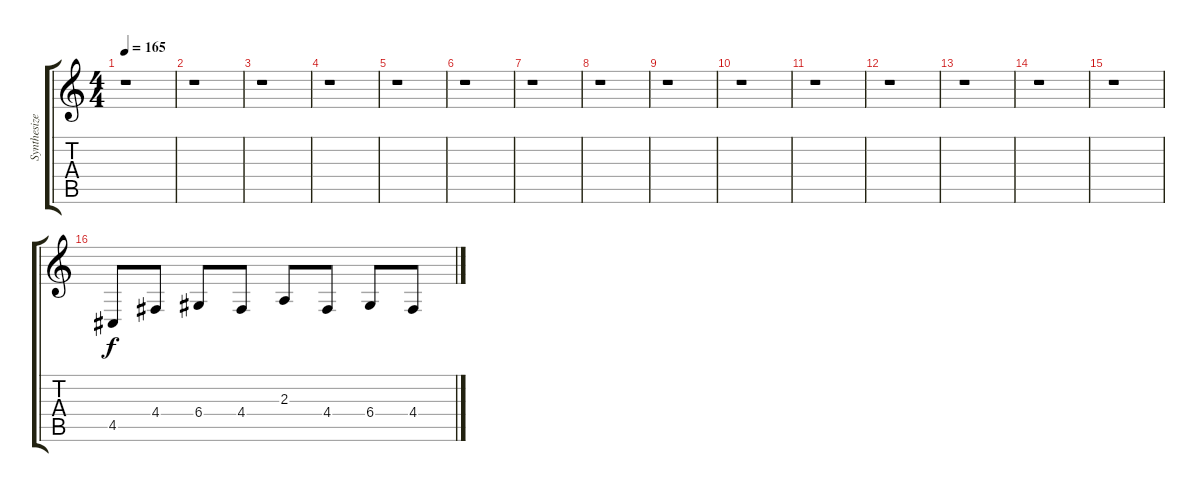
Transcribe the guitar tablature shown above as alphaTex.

\track ("Synthesizer" "Synthesize") {instrument lead1square}
\staff {score tabs}
\tuning (E4 B3 G3 D3 A2 E2) {hide}
\ts (4 4)
\tempo 165
\clef g2
\ks c
r.1{dy f} |
r.1 |
r.1 |
r.1 |
r.1 |
r.1 |
r.1 |
r.1 |
r.1 |
r.1 |
r.1 |
r.1 |
r.1 |
r.1 |
r.1 |
4.5.8 4.4.8 6.4.8 4.4.8 2.3.8 4.4.8 6.4.8 4.4.8
